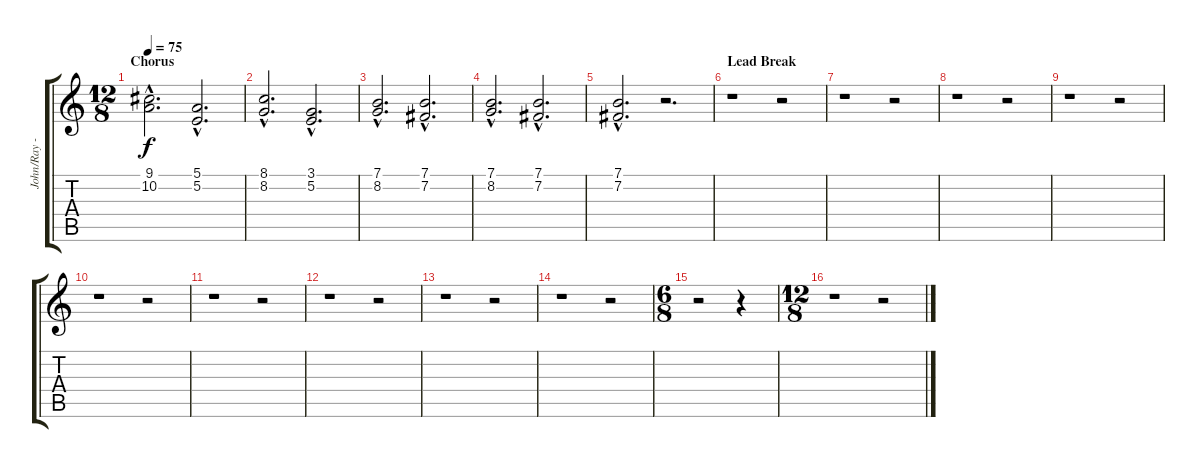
\track ("John/Ray - Vocals" "John/Ray -") {instrument voiceoohs}
\staff {score tabs}
\tuning (E4 B3 G3 D3 A2 E2) {hide}
\ts (12 8)
\section ("" "Chorus")
\tempo 75
\clef g2
\ks c
(9.1{hac} 10.2{hac}).2{d dy f} (5.1{hac} 5.2{hac}).2{d} |
(8.1{hac} 8.2{hac}).2{d} (3.1{hac} 5.2{hac}).2{d} |
(7.1{hac} 8.2{hac}).2{d} (7.1{hac} 7.2{hac}).2{d} |
(7.1{hac} 8.2{hac}).2{d} (7.1{hac} 7.2{hac}).2{d} |
(7.1{hac} 7.2{hac}).2{d} r.2{d} |
\section ("" "Lead Break")
r.1 r.2 |
r.1 r.2 |
r.1 r.2 |
r.1 r.2 |
r.1 r.2 |
r.1 r.2 |
r.1 r.2 |
r.1 r.2 |
r.1 r.2 |
\ts (6 8)
r.2 r.4 |
\ts (12 8)
r.1 r.2
